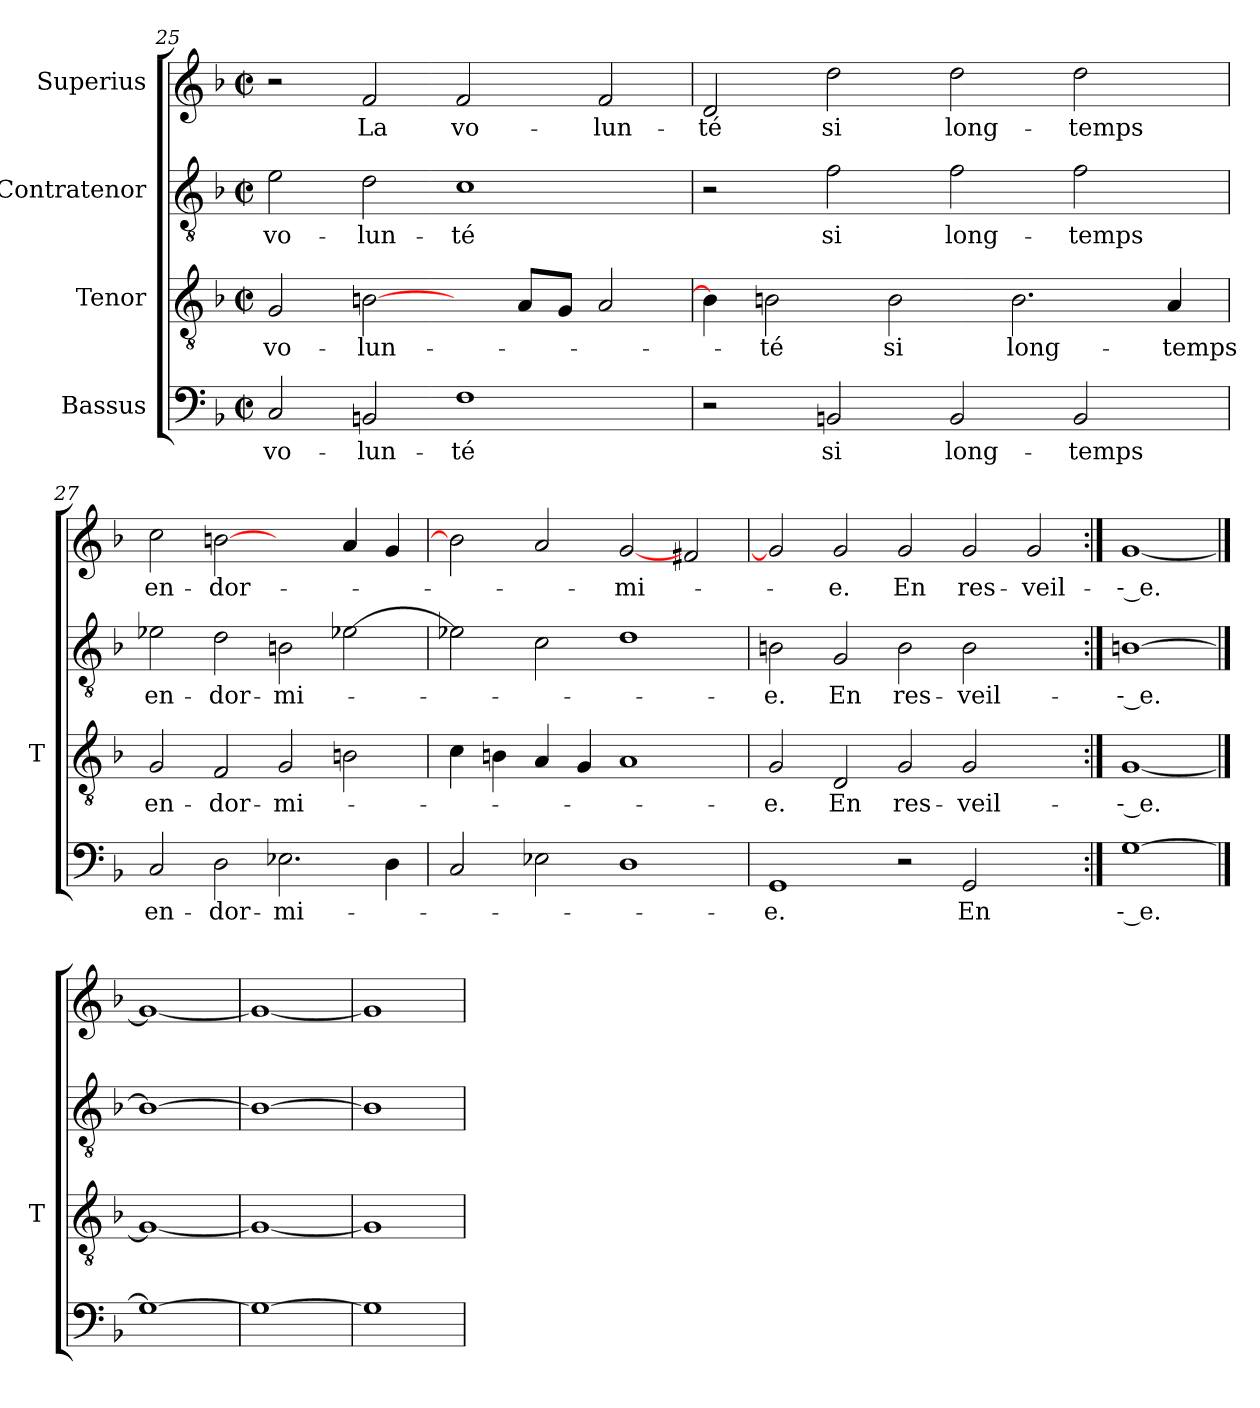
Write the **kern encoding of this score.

**kern	**text	**kern	**text	**kern	**text	**kern	**text
*part4	*part4	*part3	*part3	*part2	*part2	*part1	*part1
*staff4	*staff4	*staff3	*staff3	*staff2	*staff2	*staff1	*staff1
*I"Bassus	*	*I"Tenor	*	*I"Contratenor	*	*I"Superius	*
*	*	*I'T	*	*	*	*	*
*clefF4	*	*clefGv2	*	*clefGv2	*	*clefG2	*
*k[b-]	*	*k[b-]	*	*k[b-]	*	*k[b-]	*
*F:	*	*F:	*	*F:	*	*F:	*
*M2/2	*	*M2/2	*	*M2/2	*	*M2/2	*
*met(c|)	*	*met(c|)	*	*met(c|)	*	*met(c|)	*
=25	=25	=25	=25	=25	=25	=25	=25
2C	vo-	2G	vo-	2e	vo-	2r	.
2BB	lun-	[2Bn	lun-	2d	lun-	2f	-La
1F	-té	4ryy	.	1c	-té	2f	vo-
.	.	8AL	.	.	.	.	.
.	.	8GJ	.	.	.	.	.
.	.	2A	.	.	.	2f	lun-
=26	=26	=26	=26	=26	=26	=26	=26
2r	.	4B]	.	2r	.	2d	-té
.	.	2Bn	-té	.	.	.	.
2BB	-si	.	.	2f	-si	2dd	-si
.	.	2B	-si	.	.	.	.
2BB	long-	.	.	2f	long-	2dd	long-
.	.	2.B	long-	.	.	.	.
2BB	-temps	.	.	2f	-temps	2dd	-temps
4ryy	.	4A	-temps	4ryy	.	4ryy	.
=27	=27	=27	=27	=27	=27	=27	=27
2C	en-	2G	en-	2e-X	en-	2cc	en-
2D	dor-	2F	dor-	2d	dor-	[2b	dor-
2.E-X	mi-	2G	mi-	2B	mi-	2ryy	.
.	.	2Bn	.	[2e-X	.	4a	.
4D	.	.	.	.	.	4g	.
!!LO:PB:g=z
=28	=28	=28	=28	=28	=28	=28	=28
2C	.	4c	.	2e-X]	.	2b]	.
.	.	4Bn	.	.	.	.	.
2E-X	.	4A	.	2c	.	2a	.
.	.	4G	.	.	.	.	.
1D	.	1A	.	1d	.	[2g	mi-
.	.	.	.	.	.	2f#X	.
=29	=29	=29	=29	=29	=29	=29	=29
1GG	-e.	2G	-e.	2B	-e.	2g]	.
.	.	2D	-En	2G	-En	2g	-e.
2r	.	2G	res-	2B	res-	2g	-En
2GG	-En	2G	veil-	2B	veil-	2g	res-
2ryy	.	2ryy	.	2ryy	.	2g	veil-
=30:|!	=30:|!	=30:|!	=30:|!	=30:|!	=30:|!	=30:|!	=30:|!
[1G	-- e.	[1G	-- e.	[1B	-- e.	[1g	-- e.
==31	==31	==31	==31	==31	==31	==31	==31
1G_	.	1G_	.	1B_	.	1g_	.
=32	=32	=32	=32	=32	=32	=32	=32
1G_	.	1G_	.	1B_	.	1g_	.
=33	=33	=33	=33	=33	=33	=33	=33
1G]	.	1G]	.	1B]	.	1g]	.
=	=	=	=	=	=	=	=
*-	*-	*-	*-	*-	*-	*-	*-
